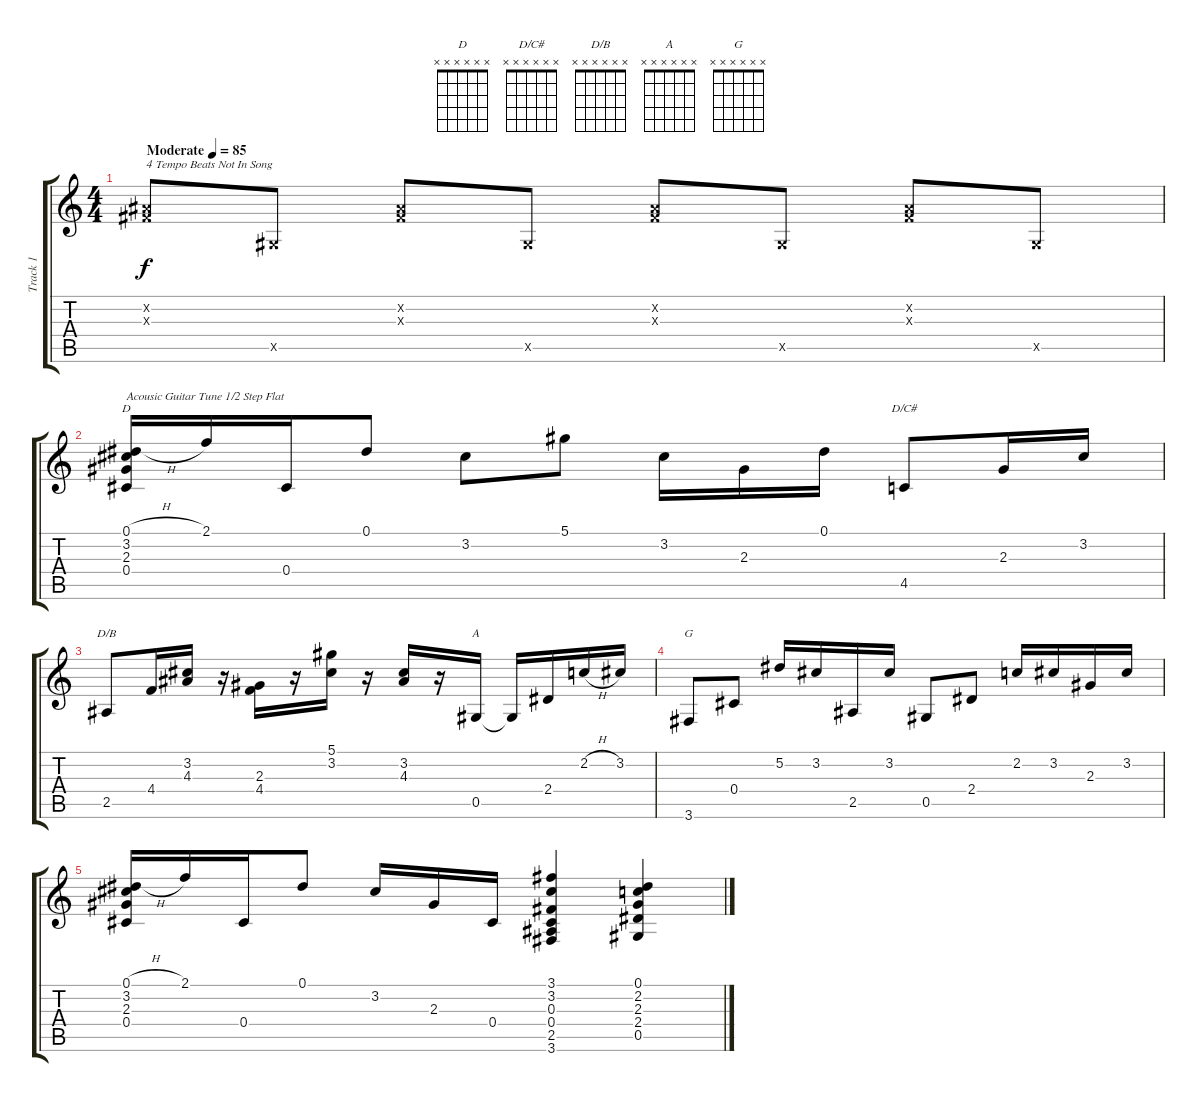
\track ("Track 1" "Track 1") {instrument acousticguitarsteel}
\staff {score tabs}
\tuning (Eb4 Bb3 Gb3 Db3 Ab2 Eb2) {hide}
\chord ("D" x x x x x x)
\chord ("D/C#" x x x x x x)
\chord ("D/B" x x x x x x)
\chord ("A" x x x x x x)
\chord ("G" x x x x x x)
\ts (4 4)
\tempo (85 "Moderate")
\clef g2
\ks c
(0.2{x} 0.3{x}).8{txt "4 Tempo Beats Not In Song" dy f instrument acousticguitarsteel} 0.5{x}.8 (0.2{x} 0.3{x}).8 0.5{x}.8 (0.2{x} 0.3{x}).8 0.5{x}.8 (0.2{x} 0.3{x}).8 0.5{x}.8 |
(0.1{h} 3.2 2.3 0.4).16{ch "D" txt "Acousic Guitar Tune 1/2 Step Flat"} 2.1.16 0.4.16 0.1.8 3.2.8 5.1.8 3.2.16 2.3.16 0.1.16 4.5.8{ch "D/C#"} 2.3.16 3.2.16 |
2.5.8{ch "D/B"} 4.4.16 (3.2 4.3).16 r.16 (2.3 4.4).16 r.16 (5.1 3.2).16 r.16 (3.2 4.3).16 r.16 0.5.16{ch "A"} 0.5{t}.16 2.4.16 2.2{h}.16 3.2.16 |
3.6.8{ch "G"} 0.4.8 5.2.16 3.2.16 2.5.16 3.2.16 0.5.8 2.4.8 2.2.16 3.2.16 2.3.16 3.2.16 |
(0.1{h} 3.2 2.3 0.4).16 2.1.16 0.4.16 0.1.8 3.2.16 2.3.16 0.4.16 (3.1 3.2 0.3 0.4 2.5 3.6).4 (0.1 2.2 2.3 2.4 0.5).4
